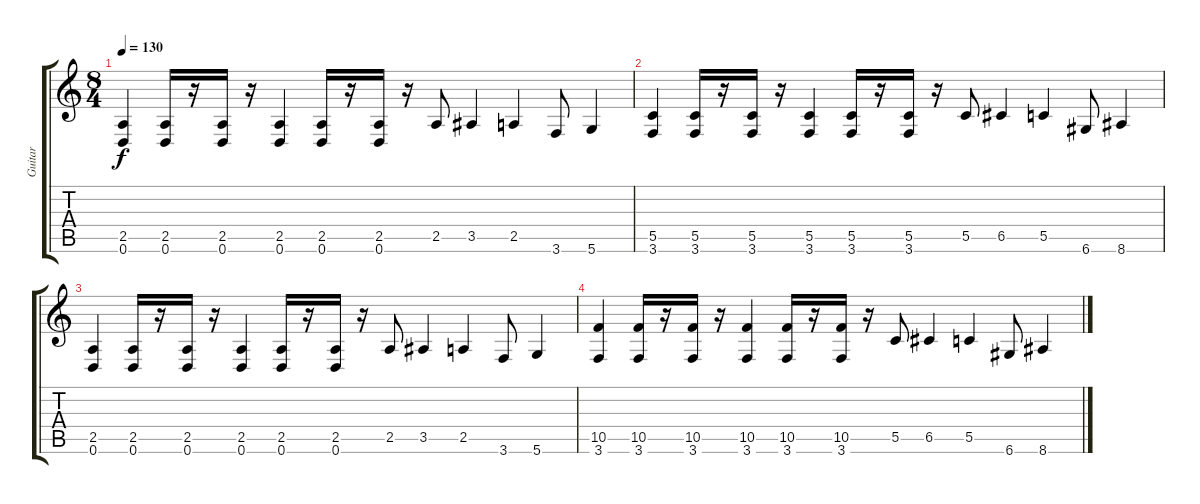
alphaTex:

\track ("Guitar" "Guitar") {instrument distortionguitar}
\staff {score tabs}
\tuning (D4 A3 F3 C3 G2 D2) {hide}
\ts (8 4)
\tempo 130
\clef g2
\ks c
(2.5 0.6).4{dy f} (2.5 0.6).16 r.16 (2.5 0.6).16 r.16 (2.5 0.6).4 (2.5 0.6).16 r.16 (2.5 0.6).16 r.16 2.5.8 3.5.4 2.5.4 3.6.8 5.6.4 |
(5.5 3.6).4 (5.5 3.6).16 r.16 (5.5 3.6).16 r.16 (5.5 3.6).4 (5.5 3.6).16 r.16 (5.5 3.6).16 r.16 5.5.8 6.5.4 5.5.4 6.6.8 8.6.4 |
(2.5 0.6).4{volume 0} (2.5 0.6).16 r.16 (2.5 0.6).16 r.16 (2.5 0.6).4 (2.5 0.6).16 r.16 (2.5 0.6).16 r.16 2.5.8 3.5.4 2.5.4 3.6.8 5.6.4 |
(10.5 3.6).4 (10.5 3.6).16 r.16 (10.5 3.6).16 r.16 (10.5 3.6).4 (10.5 3.6).16 r.16 (10.5 3.6).16 r.16 5.5.8 6.5.4 5.5.4 6.6.8 8.6.4
